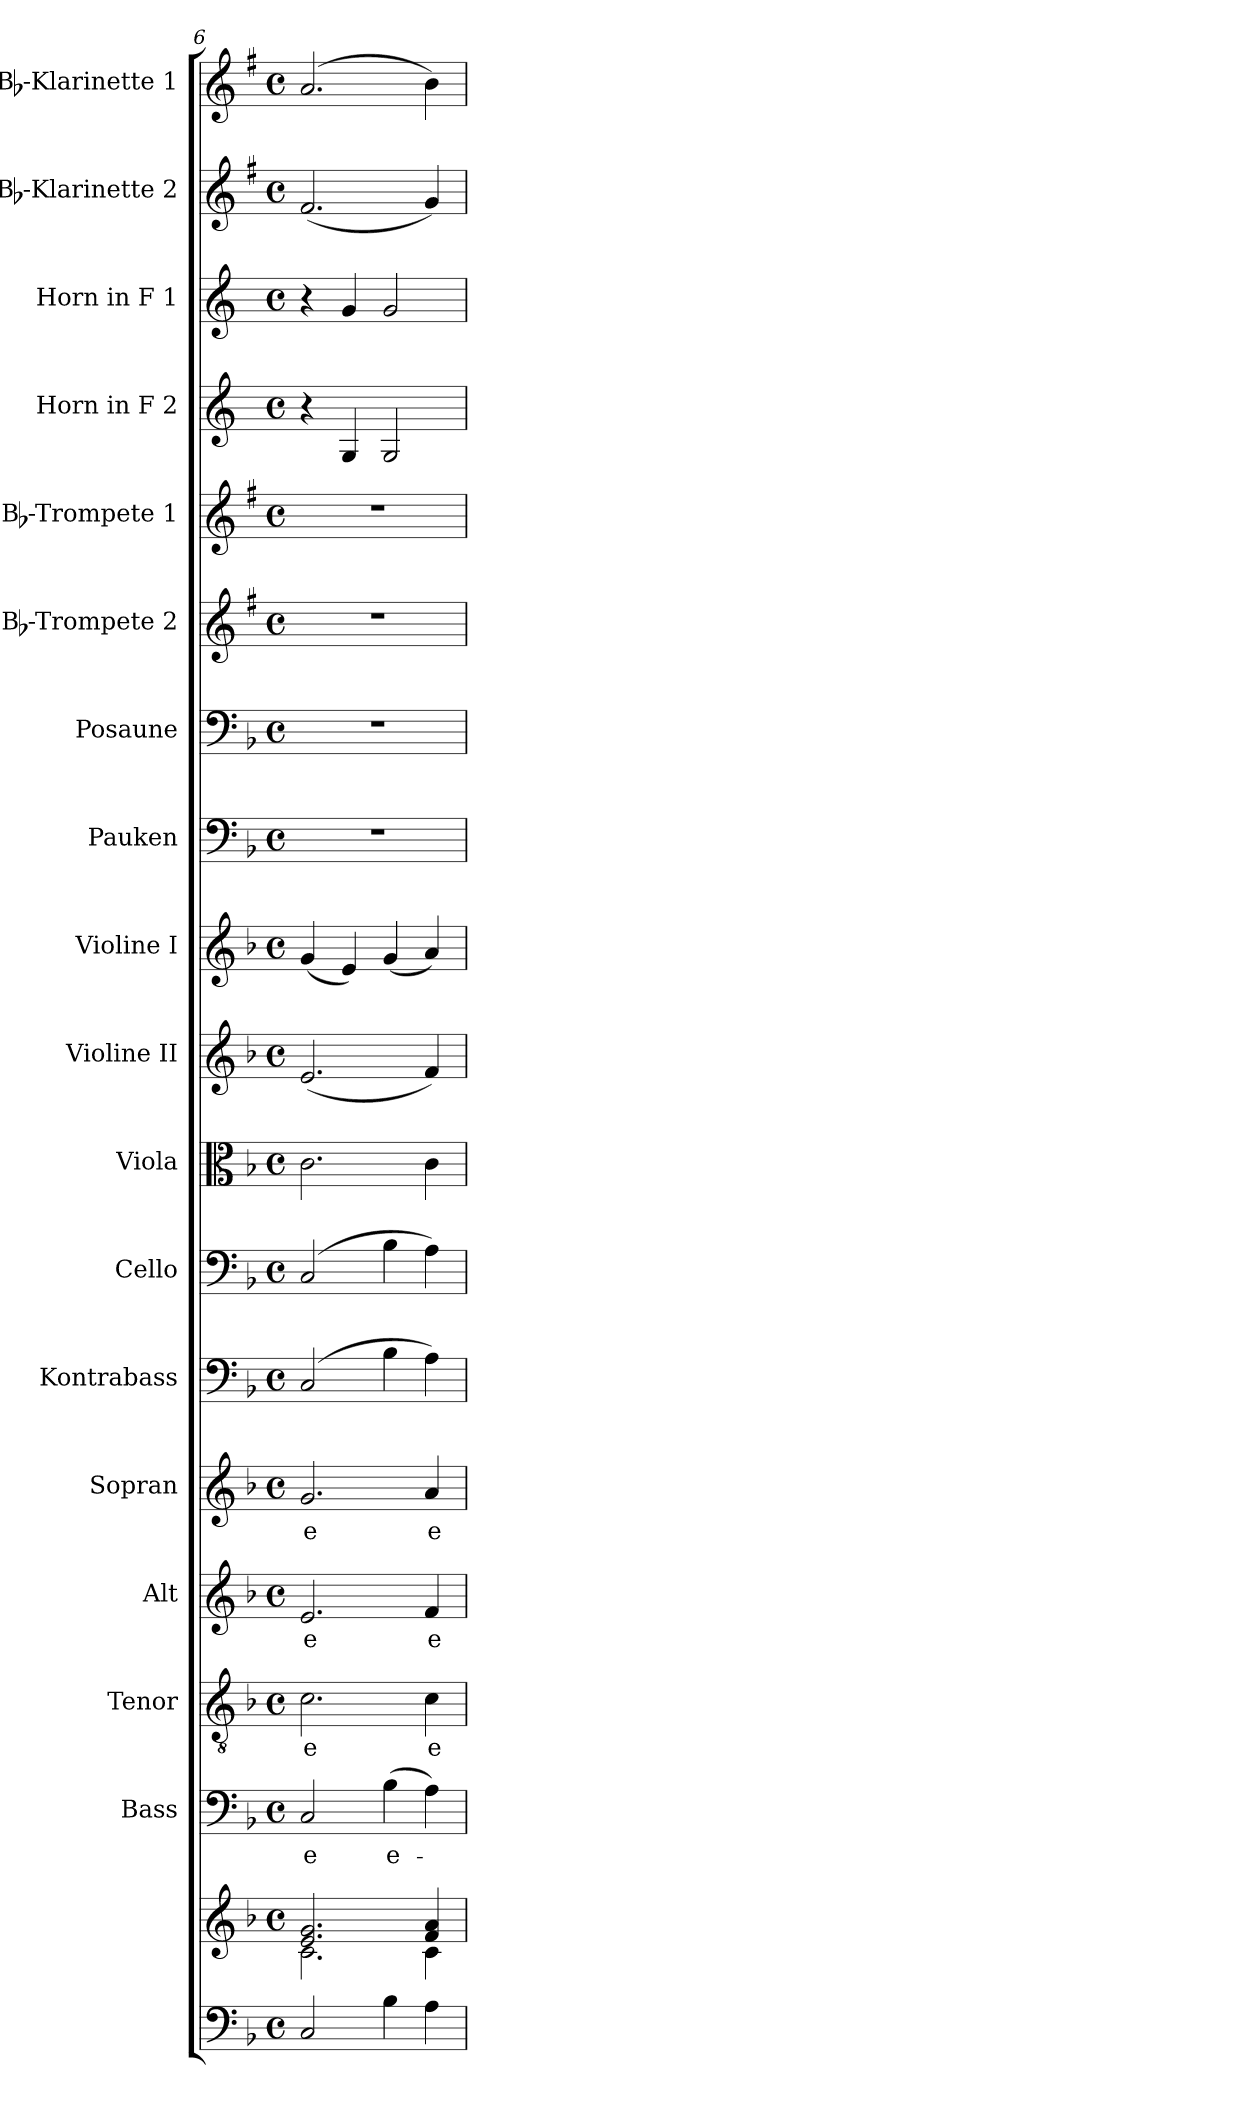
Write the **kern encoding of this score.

**kern	**kern	**kern	**text	**kern	**text	**kern	**text	**kern	**text	**kern	**kern	**kern	**kern	**kern	**kern	**kern	**kern	**kern	**kern	**kern	**kern	**kern
*part18	*part18	*part17	*part17	*part16	*part16	*part15	*part15	*part14	*part14	*part13	*part12	*part11	*part10	*part9	*part8	*part7	*part6	*part5	*part4	*part3	*part2	*part1
*staff19	*staff18	*staff17	*staff17	*staff16	*staff16	*staff15	*staff15	*staff14	*staff14	*staff13	*staff12	*staff11	*staff10	*staff9	*staff8	*staff7	*staff6	*staff5	*staff4	*staff3	*staff2	*staff1
*	*	*I"Bass	*	*I"Tenor	*	*I"Alt	*	*I"Sopran	*	*I"Kontrabass	*I"Cello	*I"Viola	*I"Violine II	*I"Violine I	*I"Pauken	*I"Posaune	*I"Bb-Trompete 2	*I"Bb-Trompete 1	*I"Horn in F 2	*I"Horn in F 1	*I"Bb-Klarinette 2	*I"Bb-Klarinette 1
*	*	*I'B.	*	*I'T.	*	*I'A.	*	*I'S.	*	*I'Kb.	*	*I'Vla.	*I'Vl. II	*I'Vl. I	*I'Pk.	*I'Pos.	*I'Bb Trp. 2	*I'Bb Trp. 1	*	*	*I'Bb Kl. 2	*I'Bb Kl. 1
*clefF4	*clefG2	*clefF4	*	*clefGv2	*	*clefG2	*	*clefG2	*	*clefF4	*clefF4	*clefC3	*clefG2	*clefG2	*clefF4	*clefF4	*clefG2	*clefG2	*clefG2	*clefG2	*clefG2	*clefG2
*	*	*	*	*	*	*	*	*	*	*ITrd7c12	*	*	*	*	*	*	*ITrd1c2	*ITrd1c2	*ITrd4c7	*ITrd4c7	*ITrd1c2	*ITrd1c2
*k[b-]	*k[b-]	*k[b-]	*	*k[b-]	*	*k[b-]	*	*k[b-]	*	*k[b-]	*k[b-]	*k[b-]	*k[b-]	*k[b-]	*k[b-]	*k[b-]	*k[b-]	*k[b-]	*k[b-]	*k[b-]	*k[b-]	*k[b-]
*F:	*F:	*F:	*	*F:	*	*F:	*	*F:	*	*F:	*F:	*F:	*F:	*F:	*F:	*F:	*F:	*F:	*F:	*F:	*F:	*F:
*M4/4	*M4/4	*M4/4	*	*M4/4	*	*M4/4	*	*M4/4	*	*M4/4	*M4/4	*M4/4	*M4/4	*M4/4	*M4/4	*M4/4	*M4/4	*M4/4	*M4/4	*M4/4	*M4/4	*M4/4
*met(c)	*met(c)	*met(c)	*	*met(c)	*	*met(c)	*	*met(c)	*	*met(c)	*met(c)	*met(c)	*met(c)	*met(c)	*met(c)	*met(c)	*met(c)	*met(c)	*met(c)	*met(c)	*met(c)	*met(c)
=6	=6	=6	=6	=6	=6	=6	=6	=6	=6	=6	=6	=6	=6	=6	=6	=6	=6	=6	=6	=6	=6	=6
*	*^	*	*	*	*	*	*	*	*	*	*	*	*	*	*	*	*	*	*	*	*	*
!	!	!	!	!LO:LY:b	!	!LO:LY:b	!	!LO:LY:b	!	!LO:LY:b	!	!	!	!	!	!	!	!	!	!	!	!	!
2C/	2.e/ 2.g/	2.c\	2C/	-e	2.c\	-e	2.e/	-e	2.g/	-e	(2CC/	(2C/	2.c\	(<2.e/	(<4g/	1r	1r	1r	1r	4r	4r	(<2.e/	(2.g/
.	.	.	.	.	.	.	.	.	.	.	.	.	.	.	4e/)	.	.	.	.	4C/	4c/	.	.
!	!	!	!	!LO:LY:b	!	!	!	!	!	!	!	!	!	!	!	!	!	!	!	!	!	!	!
4B-\	.	.	(>4B-\	e-	.	.	.	.	.	.	4BB-\	4B-\	.	.	(<4g/	.	.	.	.	2C/	2c/	.	.
!	!	!	!	!	!	!LO:LY:b	!	!LO:LY:b	!	!LO:LY:b	!	!	!	!	!	!	!	!	!	!	!	!	!
4A\	4f/ 4a/	4c\	4A\)	.	4c\	e-	4f/	e-	4a/	e-	4AA\)	4A\)	4c\	4f/)	4a/)	.	.	.	.	.	.	4f/)	4a\)
*	*v	*v	*	*	*	*	*	*	*	*	*	*	*	*	*	*	*	*	*	*	*	*	*
=	=	=	=	=	=	=	=	=	=	=	=	=	=	=	=	=	=	=	=	=	=	=
*-	*-	*-	*-	*-	*-	*-	*-	*-	*-	*-	*-	*-	*-	*-	*-	*-	*-	*-	*-	*-	*-	*-
